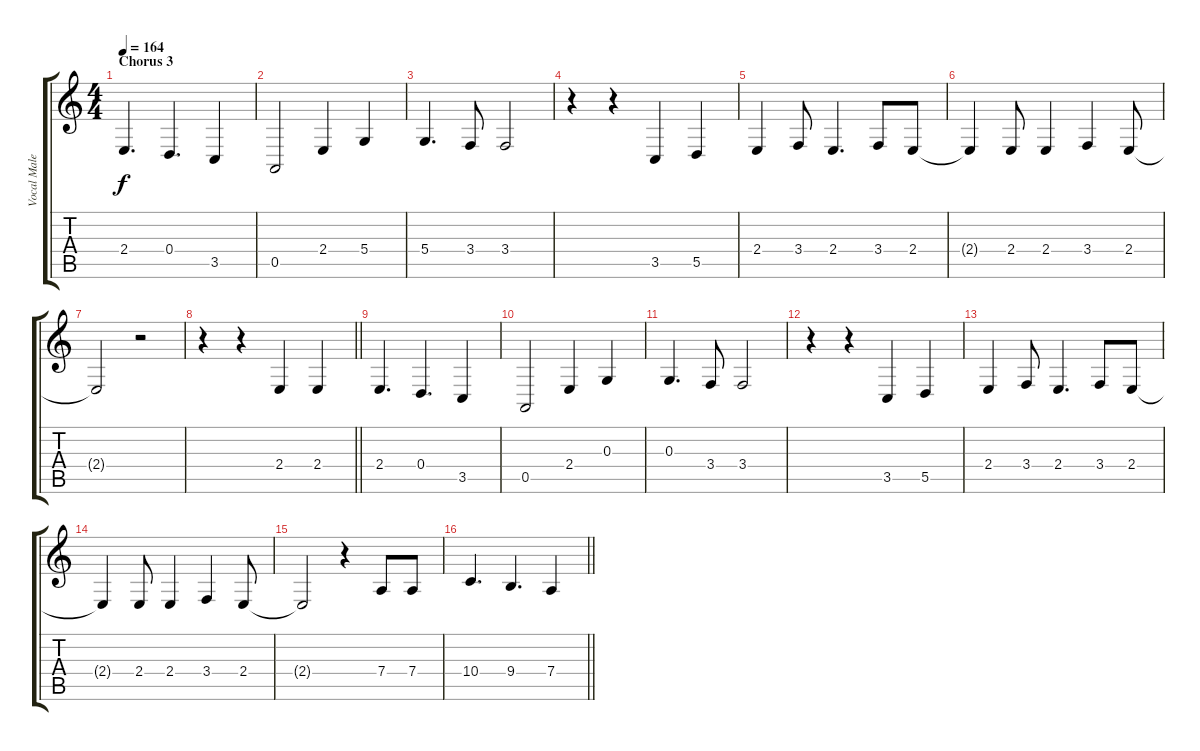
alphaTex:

\track ("Vocal Male" "Vocal Male") {instrument lead2sawtooth}
\staff {score tabs}
\tuning (E4 B3 G3 D3 A2 E2) {hide}
\ts (4 4)
\section ("" "Chorus 3")
\tempo 164
\clef g2
\ks c
2.4.4{d dy f} 0.4.4{d} 3.5.4 |
0.5.2 2.4.4 5.4.4 |
5.4.4{d} 3.4.8 3.4.2 |
r.4 r.4 3.5.4 5.5.4 |
2.4.4 3.4.8 2.4.4{d} 3.4.8 2.4.8 |
2.4{t}.4 2.4.8 2.4.4 3.4.4 2.4.8 |
2.4{t}.2 r.2 |
\barLineRight lightlight
r.4 r.4 2.4.4 2.4.4 |
2.4.4{d} 0.4.4{d} 3.5.4 |
0.5.2 2.4.4 0.3.4 |
0.3.4{d} 3.4.8 3.4.2 |
r.4 r.4 3.5.4 5.5.4 |
2.4.4 3.4.8 2.4.4{d} 3.4.8 2.4.8 |
2.4{t}.4 2.4.8 2.4.4 3.4.4 2.4.8 |
2.4{t}.2 r.4 7.4.8 7.4.8 |
\barLineRight lightlight
10.4.4{d} 9.4.4{d} 7.4.4
